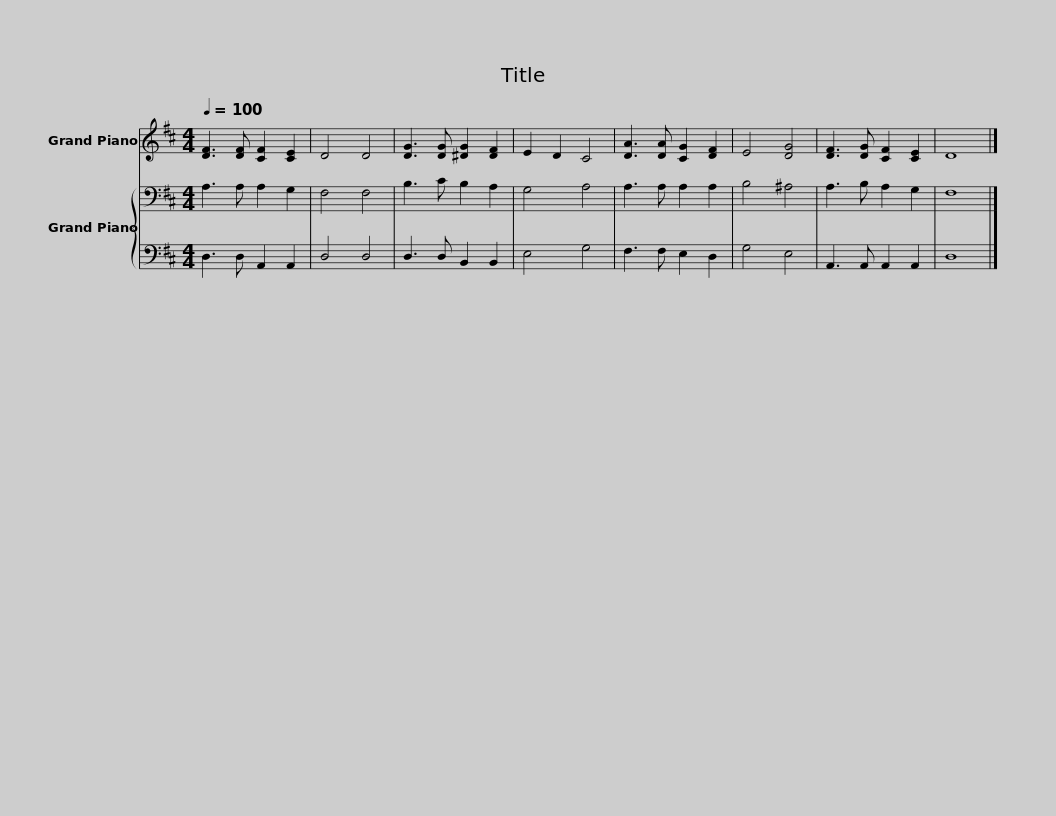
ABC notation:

X:1
%%score 1 { 2 | 3 }
L:1/8
Q:1/4=100
M:4/4
I:linebreak $
K:D
V:1 treble
V:2 bass
V:3 bass
V:1
 [DF]3 [DF] [CF]2 [CE]2 | D4 D4 | [DG]3 [DG] [^DG]2 [DF]2 | E2 D2 C4 | [DA]3 [DA] [CG]2 [DF]2 | %5
 E4 [DG]4 | [DF]3 [DG] [CF]2 [CE]2 | D8 |] %8
V:2
 A,3 A, A,2 G,2 | F,4 F,4 | B,3 C B,2 A,2 | G,4 A,4 | A,3 A, A,2 A,2 | %5
 B,4 ^A,4 | A,3 B, A,2 G,2 | F,8 |] %8
V:3
 D,3 D, A,,2 A,,2 | D,4 D,4 | D,3 D, B,,2 B,,2 | E,4 G,4 | F,3 F, E,2 D,2 | %5
 G,4 E,4 | A,,3 A,, A,,2 A,,2 | D,8 |] %8
